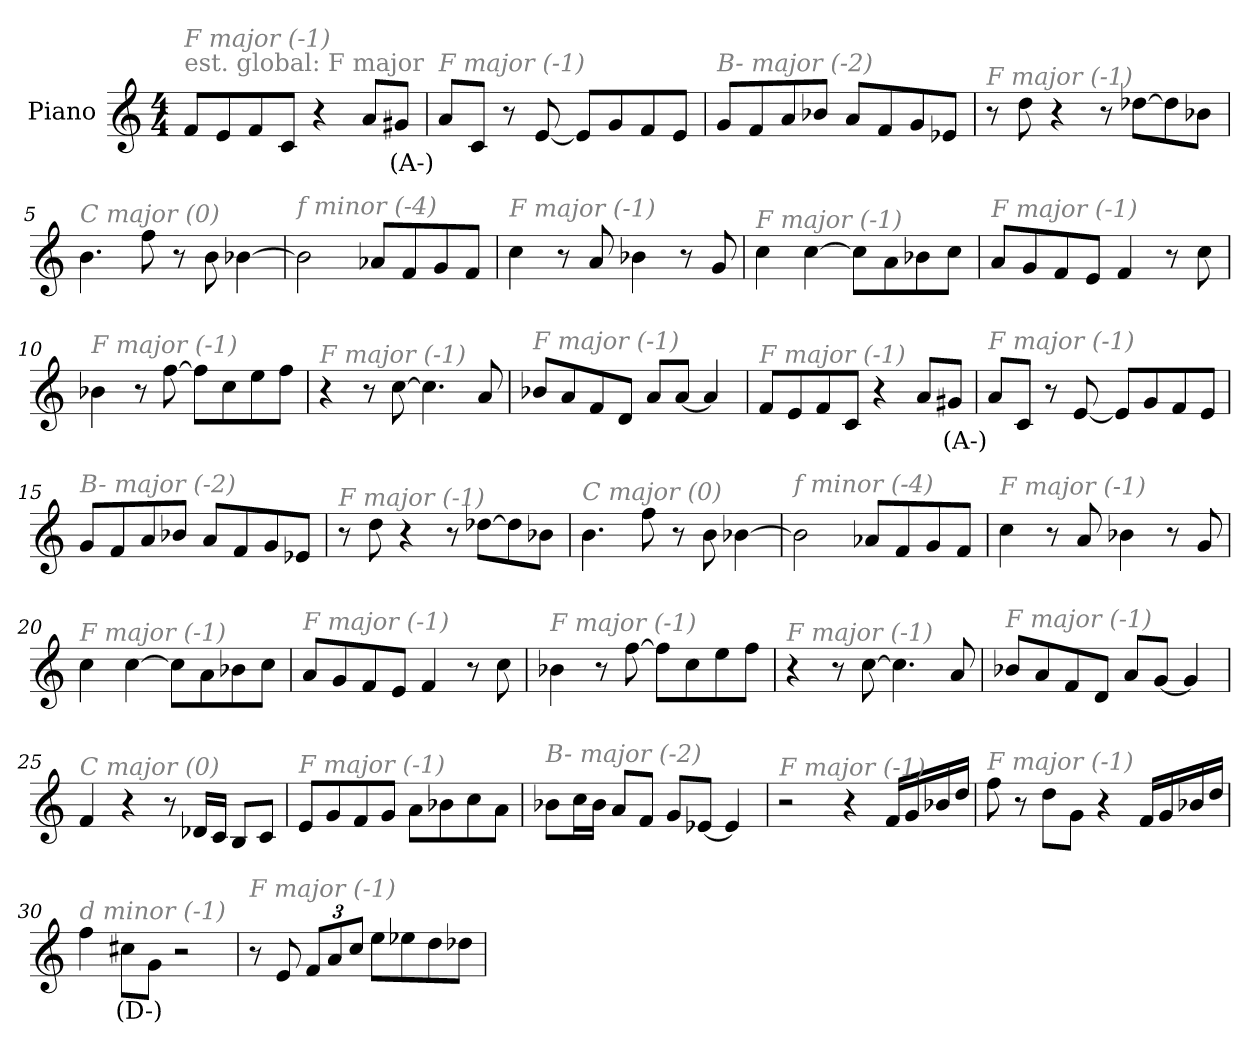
**kern	**text
*part1	*part1
*staff1	*staff1
*I"Piano	*
*I'Pno	*
*clefG2	*
*k[]	*
*M4/4	*
*MM220	*
=1	=1
!LO:TX:a:color=#808080:t=est. global&colon; F major	!
!LO:TX:i:color=#808080:t=F major (-1)	!
8f/L	.
8e/	.
8f/	.
8c/J	.
4r	.
8a/L	.
8g#Xi/J	(A-)
=2	=2
!LO:TX:i:color=#808080:t=F major (-1)	!
8a/L	.
8c/J	.
8r	.
[8e/	.
8e/L]	.
8g/	.
8f/	.
8e/J	.
=3	=3
!LO:TX:i:color=#808080:t=B- major (-2)	!
8g/L	.
8f/	.
8a/	.
8b-X/J	.
8a/L	.
8f/	.
8g/	.
8e-X/J	.
=4	=4
!LO:TX:i:color=#808080:t=F major (-1)	!
8r	.
8dd\	.
4r	.
8r	.
[8dd-X\L	.
8dd-\]	.
8b-X\J	.
!!LO:LB:g=z
=5	=5
!LO:TX:i:color=#808080:t=C major (0)	!
4.b\	.
8ff\	.
8r	.
8b\	.
[4b-X\	.
=6	=6
!LO:TX:i:color=#808080:t=f minor (-4)	!
2b-\]	.
8a-X/L	.
8f/	.
8g/	.
8f/J	.
=7	=7
!LO:TX:i:color=#808080:t=F major (-1)	!
4cc\	.
8r	.
8a/	.
4b-X\	.
8r	.
8g/	.
=8	=8
!LO:TX:i:color=#808080:t=F major (-1)	!
4cc\	.
[4cc\	.
8cc\L]	.
8a\	.
8b-X\	.
8cc\J	.
=9	=9
!LO:TX:i:color=#808080:t=F major (-1)	!
8a/L	.
8g/	.
8f/	.
8e/J	.
4f/	.
8r	.
8cc\	.
!!LO:LB:g=z
=10	=10
!LO:TX:i:color=#808080:t=F major (-1)	!
4b-X\	.
8r	.
[8ff\	.
8ff\L]	.
8cc\	.
8ee\	.
8ff\J	.
=11	=11
!LO:TX:i:color=#808080:t=F major (-1)	!
4r	.
8r	.
[8cc\	.
4.cc\]	.
8a/	.
=12	=12
!LO:TX:i:color=#808080:t=F major (-1)	!
8b-X/L	.
8a/	.
8f/	.
8d/J	.
8a/L	.
[8a/J	.
4a/]	.
=13	=13
!LO:TX:i:color=#808080:t=F major (-1)	!
8f/L	.
8e/	.
8f/	.
8c/J	.
4r	.
8a/L	.
8g#Xi/J	(A-)
=14	=14
!LO:TX:i:color=#808080:t=F major (-1)	!
8a/L	.
8c/J	.
8r	.
[8e/	.
8e/L]	.
8g/	.
8f/	.
8e/J	.
!!LO:LB:g=z
=15	=15
!LO:TX:i:color=#808080:t=B- major (-2)	!
8g/L	.
8f/	.
8a/	.
8b-X/J	.
8a/L	.
8f/	.
8g/	.
8e-X/J	.
=16	=16
!LO:TX:i:color=#808080:t=F major (-1)	!
8r	.
8dd\	.
4r	.
8r	.
[8dd-X\L	.
8dd-\]	.
8b-X\J	.
=17	=17
!LO:TX:i:color=#808080:t=C major (0)	!
4.b\	.
8ff\	.
8r	.
8b\	.
[4b-X\	.
=18	=18
!LO:TX:i:color=#808080:t=f minor (-4)	!
2b-\]	.
8a-X/L	.
8f/	.
8g/	.
8f/J	.
=19	=19
!LO:TX:i:color=#808080:t=F major (-1)	!
4cc\	.
8r	.
8a/	.
4b-X\	.
8r	.
8g/	.
!!LO:LB:g=z
=20	=20
!LO:TX:i:color=#808080:t=F major (-1)	!
4cc\	.
[4cc\	.
8cc\L]	.
8a\	.
8b-X\	.
8cc\J	.
=21	=21
!LO:TX:i:color=#808080:t=F major (-1)	!
8a/L	.
8g/	.
8f/	.
8e/J	.
4f/	.
8r	.
8cc\	.
=22	=22
!LO:TX:i:color=#808080:t=F major (-1)	!
4b-X\	.
8r	.
[8ff\	.
8ff\L]	.
8cc\	.
8ee\	.
8ff\J	.
=23	=23
!LO:TX:i:color=#808080:t=F major (-1)	!
4r	.
8r	.
[8cc\	.
4.cc\]	.
8a/	.
=24	=24
!LO:TX:i:color=#808080:t=F major (-1)	!
8b-X/L	.
8a/	.
8f/	.
8d/J	.
8a/L	.
[8g/J	.
4g/]	.
!!LO:LB:g=z
=25	=25
!LO:TX:i:color=#808080:t=C major (0)	!
4f/	.
4r	.
8r	.
16d-X/LL	.
16c/JJ	.
8B/L	.
8c/J	.
=26	=26
!LO:TX:i:color=#808080:t=F major (-1)	!
8e/L	.
8g/	.
8f/	.
8g/J	.
8a\L	.
8b-X\	.
8cc\	.
8a\J	.
=27	=27
!LO:TX:i:color=#808080:t=B- major (-2)	!
8b-X\L	.
16cc\L	.
16b-\JJ	.
8a/L	.
8f/J	.
8g/L	.
[8e-X/J	.
4e-/]	.
=28	=28
!LO:TX:i:color=#808080:t=F major (-1)	!
2r	.
4r	.
16f/LL	.
16g/	.
16b-X/	.
16dd/JJ	.
!!LO:LB:g=z
=29	=29
!LO:TX:i:color=#808080:t=F major (-1)	!
8ff\	.
8r	.
8dd\L	.
8g\J	.
4r	.
16f/LL	.
16g/	.
16b-X/	.
16dd/JJ	.
=30	=30
!LO:TX:i:color=#808080:t=d minor (-1)	!
4ff\	.
8cc#Xj\L	(D-)
8g\J	.
2r	.
=31	=31
!LO:TX:i:color=#808080:t=F major (-1)	!
8r	.
8e/	.
*Xbrackettup	*
12f/L	.
12a/	.
12cc/J	.
8ee\L	.
8ee-X\	.
8dd\	.
8dd-X\J	.
=	=
*-	*-
